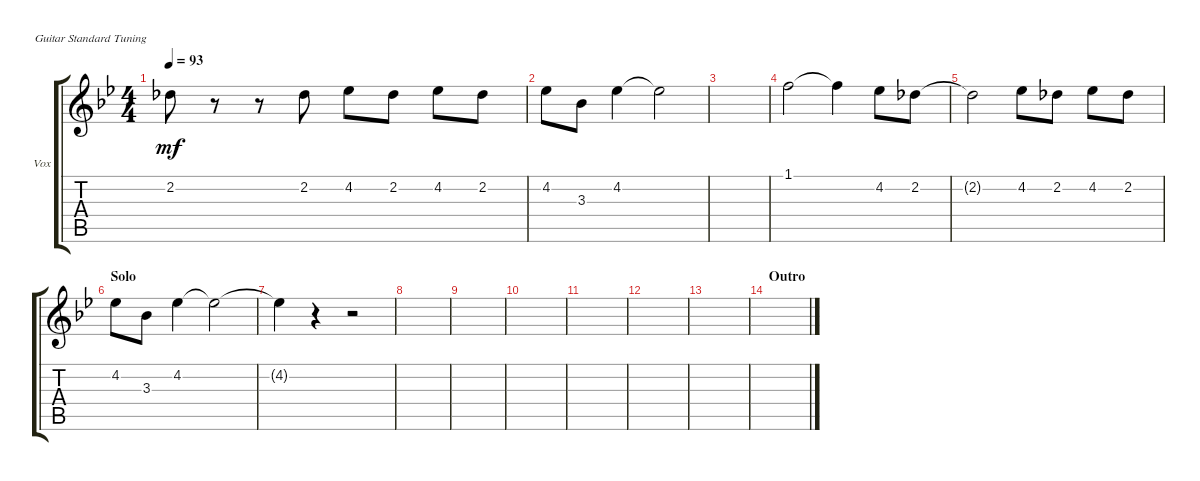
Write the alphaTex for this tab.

\defaultSystemsLayout 4
\bracketExtendMode groupsimilarinstruments
\firstSystemTrackNameOrientation horizontal
\otherSystemsTrackNameOrientation horizontal
\track ("Vocals" "Vox") {instrument electricguitarclean}
\staff {score tabs}
\tuning (E4 B3 G3 D3 A2 E2)
\ts (4 4)
\tempo 93
\clef g2
\scale
0.333333
\ks bb
2.2{t}.8{dy mf} r.8 r.8 2.2.8 4.2.8 2.2.8 4.2.8 2.2.8 |
\scale
0.333333 4.2.8 3.3.8 4.2.4 4.2{t}.2 |
\scale
0.333333 |
\scale
0.333333 1.1.2 1.1{t}.4 4.2.8 2.2.8 |
\scale
0.333333 2.2{t}.2 4.2.8 2.2.8 4.2.8 2.2.8 |
\section ("" "Solo")
\scale
0.333333 4.2.8 3.3.8 4.2.4 4.2{t}.2 |
\scale
0.333333 4.2{t}.4 r.4 r.2 |
\scale
0.333333 |
\scale
0.333333 |
\scale
0.333333 |
\scale
0.333333 |
\scale
0.333333 |
\scale
0.333333 |
\section ("" "Outro")
\scale
0.333333 |
\scale
0.333333 |
\scale
0.333333
